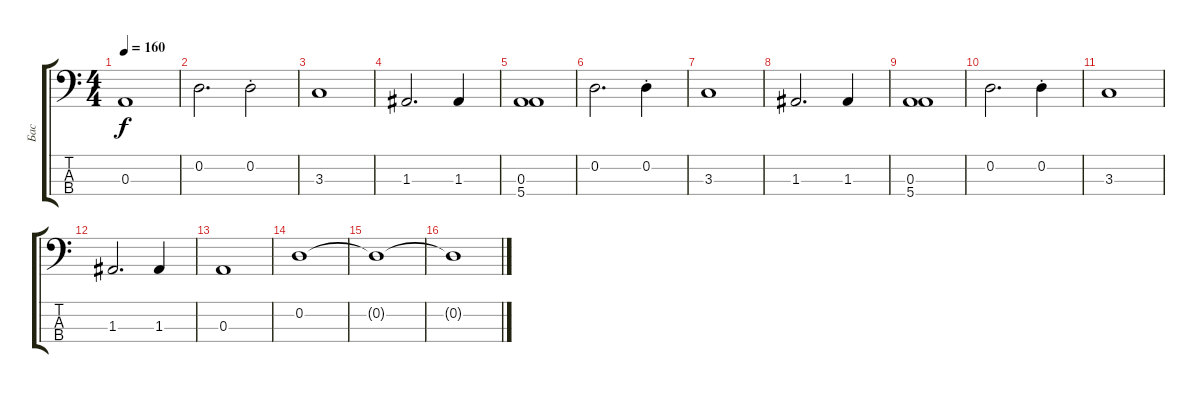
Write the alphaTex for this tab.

\track ("Бас" "Бас") {instrument electricbasspick}
\staff {score tabs}
\tuning (G2 D2 A1 E1) {hide}
\ts (4 4)
\tempo 160
\clef f4
\ks c
0.3{t}.1{dy f} |
0.2.2{d} 0.2{st}.2 |
3.3.1 |
1.3.2{d} 1.3.4 |
(0.3 5.4).1 |
0.2.2{d} 0.2{st}.4 |
3.3.1 |
1.3.2{d} 1.3.4 |
(0.3 5.4).1 |
0.2.2{d} 0.2{st}.4 |
3.3.1 |
1.3.2{d} 1.3.4 |
0.3.1 |
0.2.1 |
0.2{t}.1 |
0.2{t}.1
